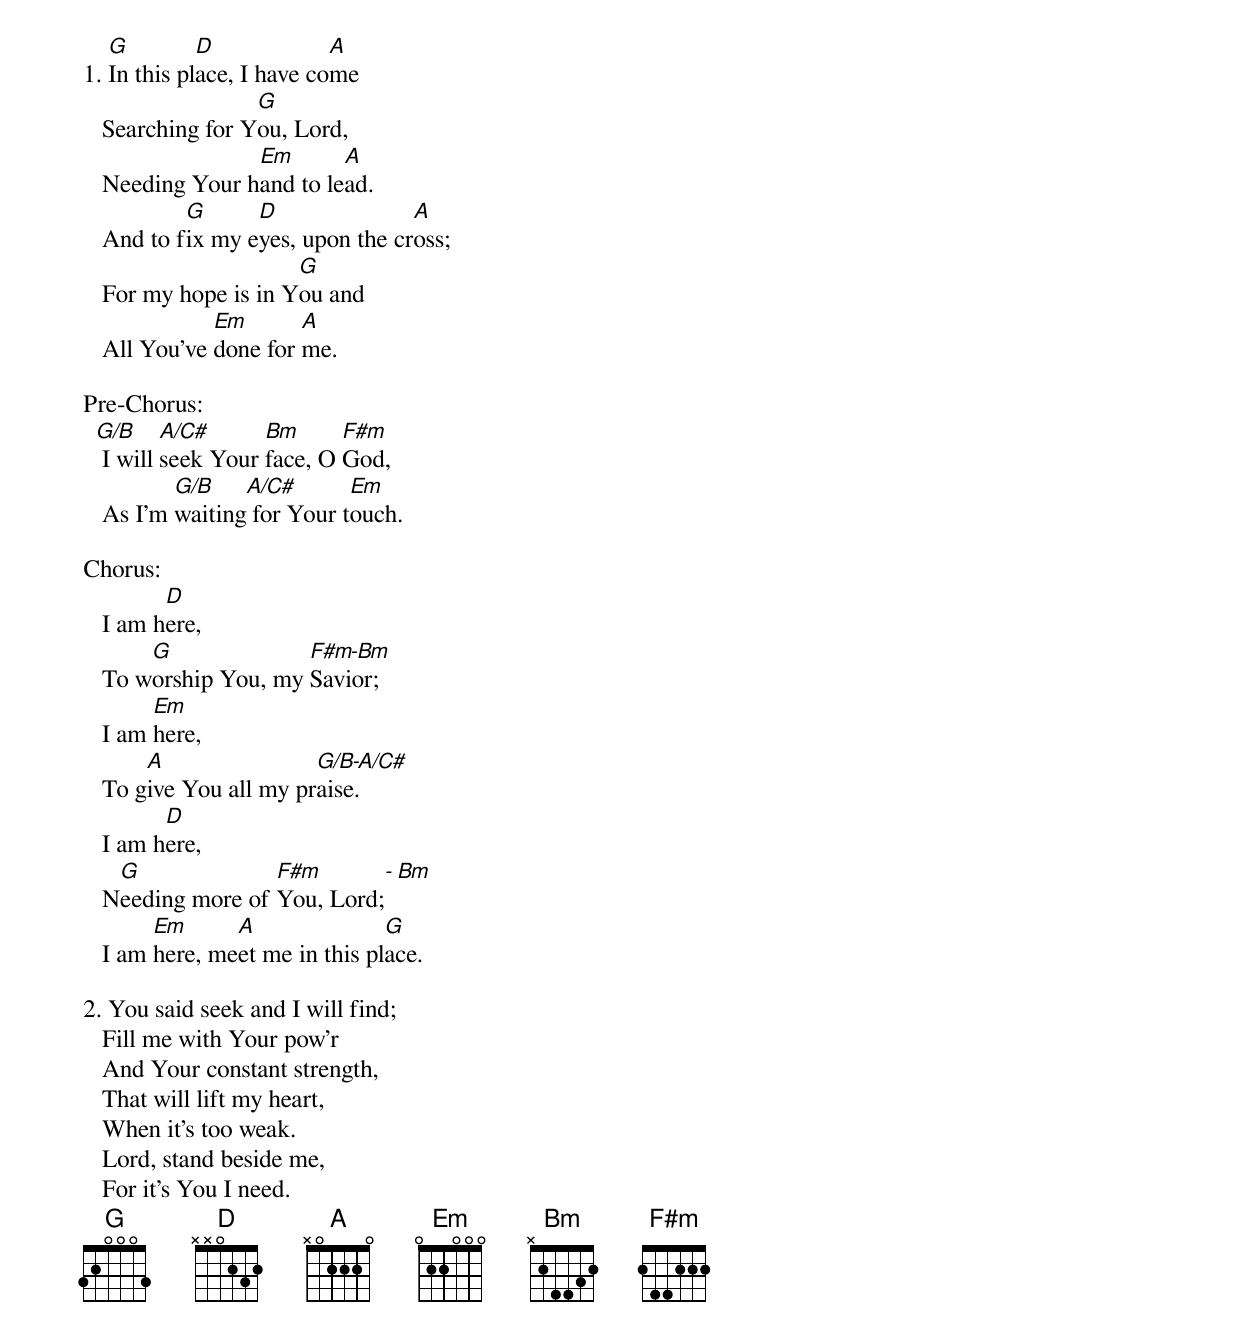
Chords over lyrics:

   G         D             A
1. In this place, I have come
                  G
   Searching for You, Lord,
                 Em       A
   Needing Your hand to lead.
           G      D               A
   And to fix my eyes, upon the cross;
                      G
   For my hope is in You and
              Em       A
   All You’ve done for me.

Pre-Chorus:
  G/B     A/C#      Bm      F#m
   I will seek Your face, O God,
          G/B    A/C#       Em
   As I’m waiting for Your touch.

Chorus:
         D
   I am here,
       G              F#m-Bm
   To worship You, my Savior;
        Em
   I am here,
       A                G/B-A/C#
   To give You all my praise.
         D
   I am here,
    G              F#m       - Bm
   Needing more of You, Lord;
        Em      A               G
   I am here, meet me in this place.

2. You said seek and I will find;
   Fill me with Your pow’r
   And Your constant strength,
   That will lift my heart,
   When it’s too weak.
   Lord, stand beside me,
   For it’s You I need.
